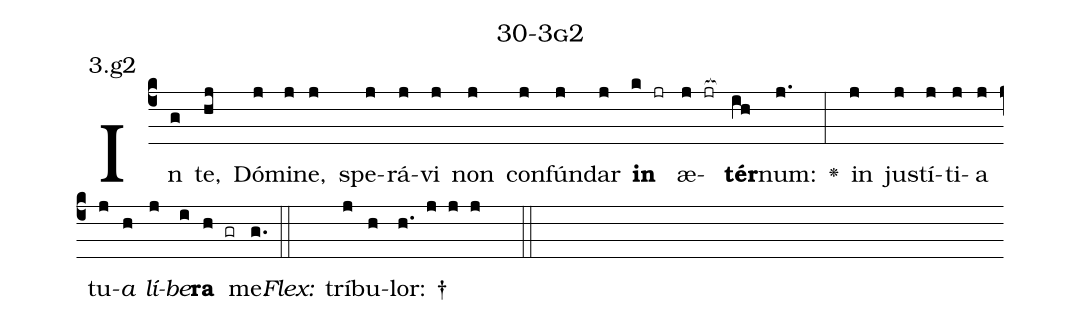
name: 30-3g2;
annotation: 3.g2;
%%
(c4)In(g) te,(hj) Dó(j)mi(j)ne,(j) spe(j)rá(j)vi(j) non(j) con(j)fún(j)dar(j) <b>in</b>(k jr) æ(j jr[ocb:1{])<b>tér</b>(ih[ocb:0}])num:(j.) <v>\greheightstar</v>(:) in(j) jus(j)tí(j)ti(j)a(j) tu(j)<i>a</i>(h) <i>lí</i>(j)<i>be</i>(i)<b>ra</b>(h gr) me.(g.) (::)
<i>Flex:</i>()  trí(j)bu(h)lor: †(h. j j j  ::)

%E(j) u(h) o(j) u(i) a(h) e.(g.) (::)
